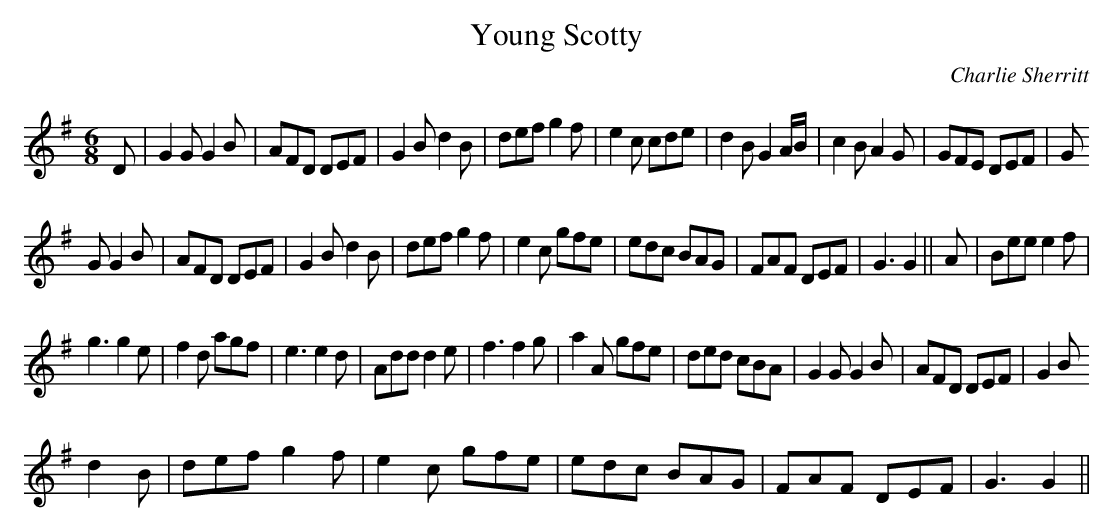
X:1
T:Young Scotty
M:6/8
L:1/8
C:Charlie Sherritt
K:G
D|G2G G2B|AFD DEF|G2B d2B|def g2f|e2c cde|d2B G2A/2B/2|c2B A2G|GFE DEF|G
2G G2B|AFD DEF|G2B d2B|def g2f|e2c gfe|edc BAG|FAF DEF|G3 G2||A|Bee e2f|
g3 g2e|f2d agf|e3 e2d|Add d2e|f3 f2g|a2A gfe|ded cBA|G2G G2B|AFD DEF|G2B
 d2B|def g2f|e2c gfe|edc BAG|FAF DEF|G3 G2||
